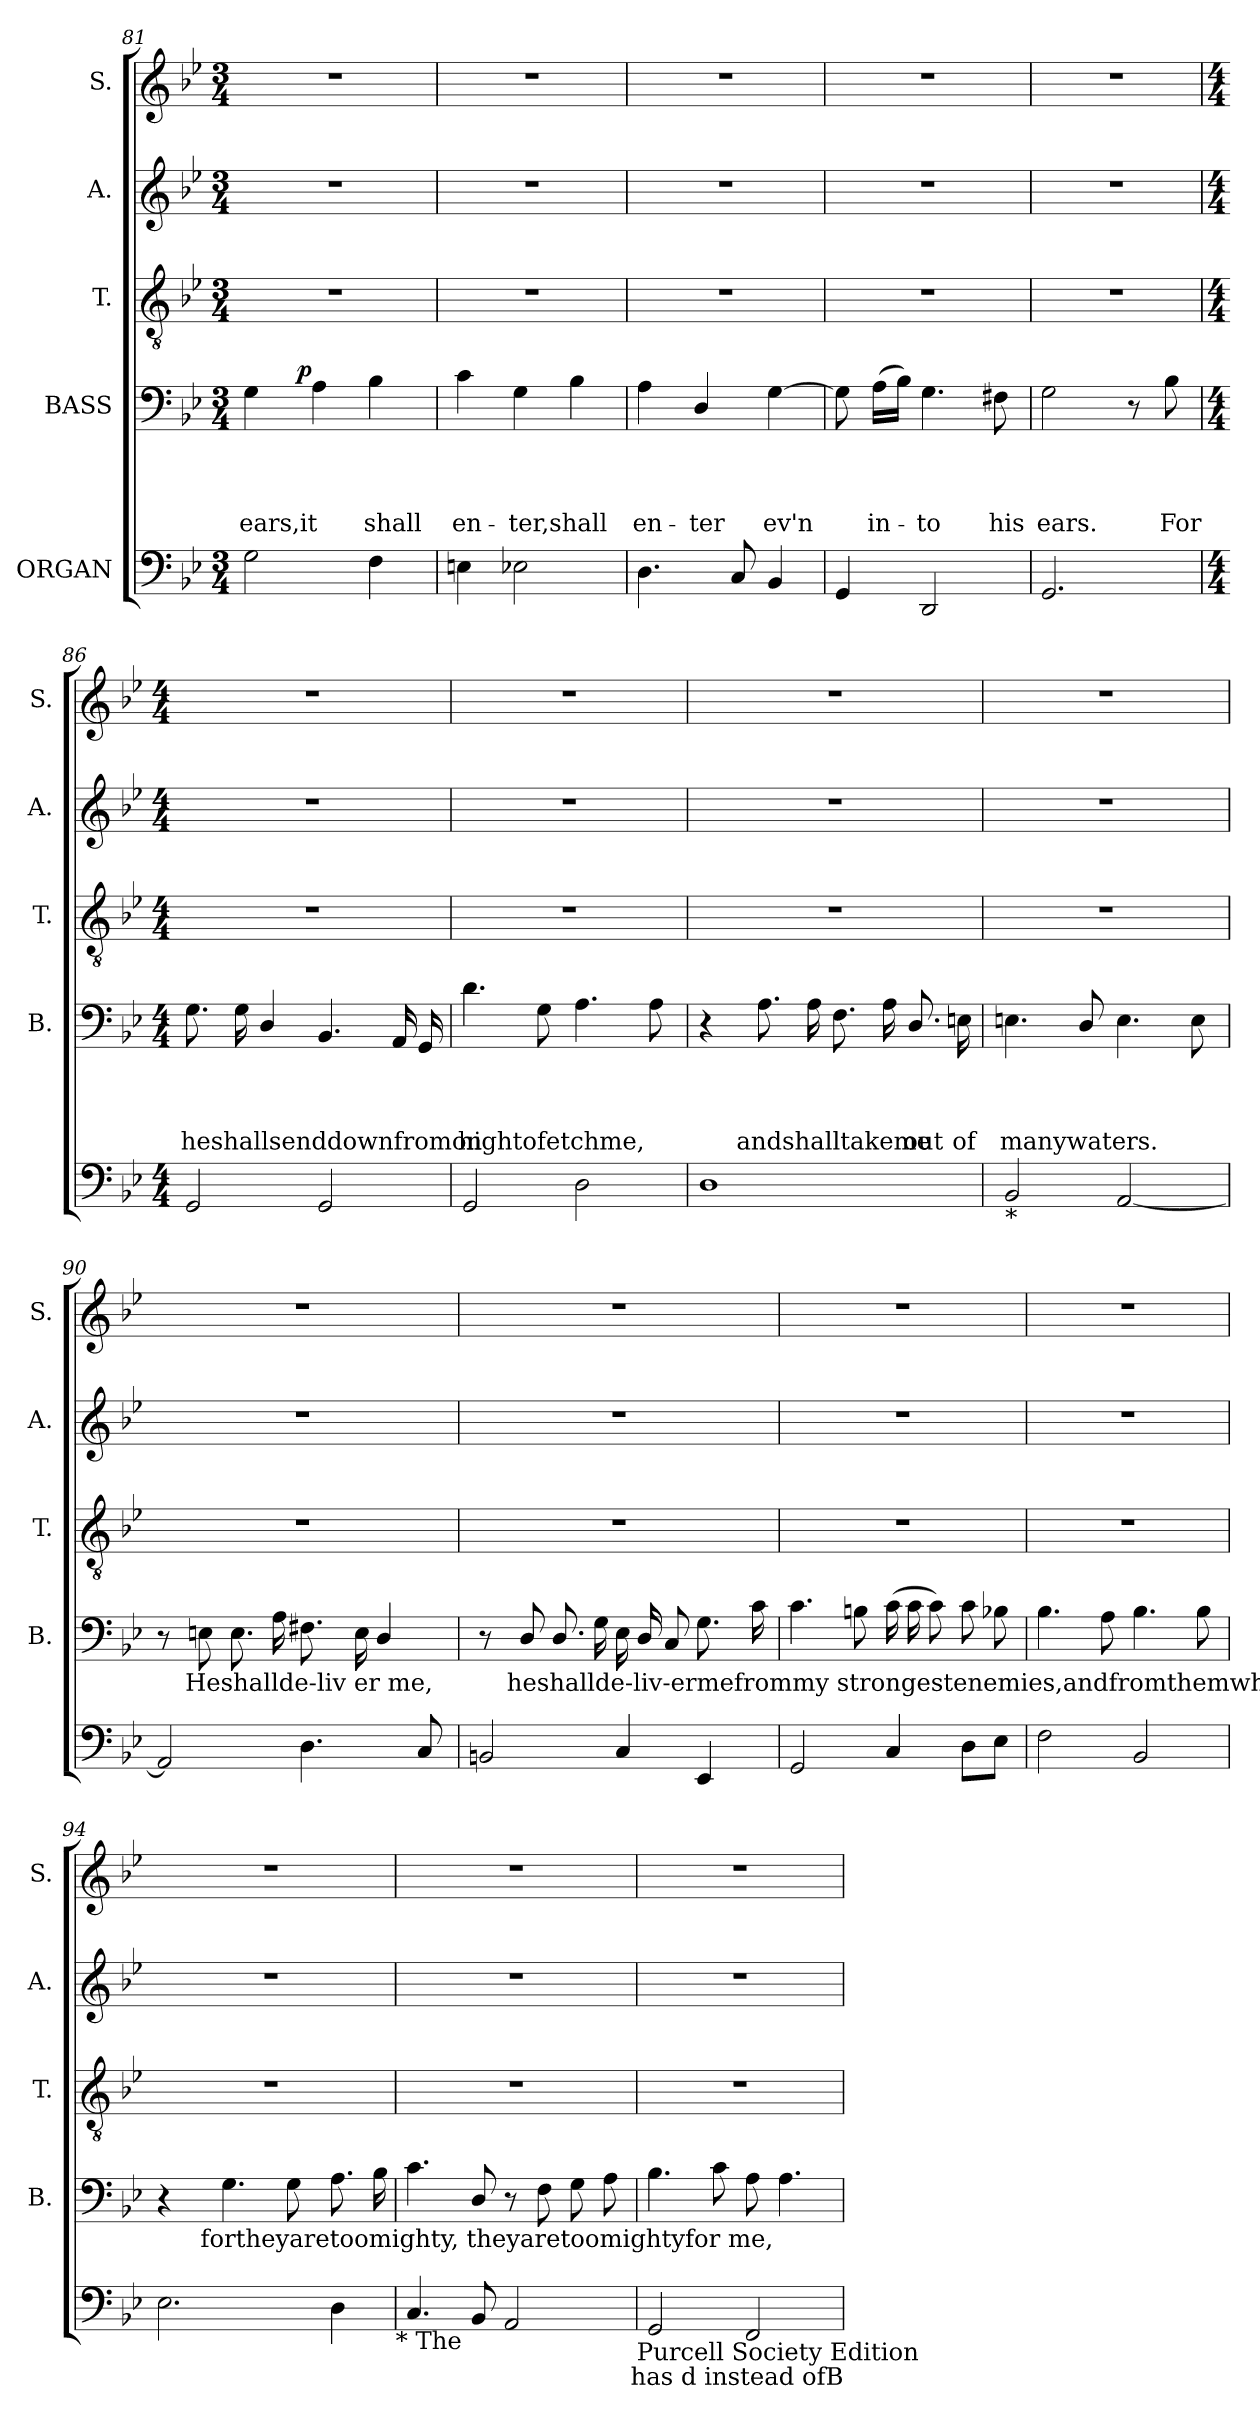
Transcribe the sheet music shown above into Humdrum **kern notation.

**kern	**kern	**text	**text	**text	**text	**dynam	**kern	**kern	**kern
*part5	*part4	*part4	*part4	*part4	*part4	*part4	*part3	*part2	*part1
*staff5	*staff4	*staff4	*staff4	*staff4	*staff4	*staff4	*staff3	*staff2	*staff1
*I"ORGAN	*I"BASS	*	*	*	*	*	*I"T.	*I"A.	*I"S.
*	*I'B.	*	*	*	*	*	*I'T.	*I'A.	*I'S.
*clefF4	*clefF4	*	*	*	*	*	*clefGv2	*clefG2	*clefG2
*k[b-e-]	*k[b-e-]	*	*	*	*	*	*k[b-e-]	*k[b-e-]	*k[b-e-]
*B-:	*B-:	*	*	*	*	*	*B-:	*B-:	*B-:
*M3/4	*M3/4	*	*	*	*	*	*M3/4	*M3/4	*M3/4
=81	=81	=81	=81	=81	=81	=81	=81	=81	=81
!	!	!	!	!	!LO:LY:b	!	!	!	!
*	*^	*	*	*	*	*	*	*	*
2G\	4G\	8..ryy	.	.	.	ears,it	.	2.r	2.r	2.r
!	!	!	!	!	!	!	!LO:DY:a	!	!	!
.	.	2ryy	.	.	.	.	p	.	.	.
.	4A\	.	.	.	.	.	.	.	.	.
!	!	!	!	!	!	!LO:LY:b	!	!	!	!
4F\	4B-\	.	.	.	.	shall	.	.	.	.
.	.	32ryy	.	.	.	.	.	.	.	.
=82	=82	=82	=82	=82	=82	=82	=82	=82	=82	=82
!	!	!	!	!	!	!LO:LY:b	!	!	!	!
*	*v	*v	*	*	*	*	*	*	*	*
4En\	4c\	.	.	.	en-	.	2.r	2.r	2.r
!	!	!	!	!	!LO:LY:b	!	!	!	!
2E-X\	4G\	.	.	.	-ter,shall	.	.	.	.
.	4B-\	.	.	.	.	.	.	.	.
=83	=83	=83	=83	=83	=83	=83	=83	=83	=83
!	!	!	!	!	!LO:LY:b	!	!	!	!
4.D\	4A\	.	.	.	en-	.	2.r	2.r	2.r
!	!	!	!	!	!LO:LY:b:rj	!	!	!	!
.	4D/	.	.	.	-ter	.	.	.	.
8C/	.	.	.	.	.	.	.	.	.
!	!	!	!	!	!LO:LY:b	!	!	!	!
4BB-/	[<4G\	.	.	.	ev'n	.	.	.	.
!!LO:LB:g=z
=84	=84	=84	=84	=84	=84	=84	=84	=84	=84
4GG/	8G\]	.	.	.	.	.	2.r	2.r	2.r
!	!	!	!	!	!LO:LY:b	!	!	!	!
.	(>16A\LL	.	.	.	in-	.	.	.	.
.	16B-\JJ)	.	.	.	.	.	.	.	.
!	!	!	!	!	!LO:LY:b	!	!	!	!
2DD/	4.G\	.	.	.	-to	.	.	.	.
!	!	!	!	!	!LO:LY:b	!	!	!	!
.	8F#X\	.	.	.	his	.	.	.	.
=85	=85	=85	=85	=85	=85	=85	=85	=85	=85
!	!	!	!	!	!LO:LY:b	!	!	!	!
2.GG/	2G\	.	.	.	ears.	.	2.r	2.r	2.r
.	8r	.	.	.	.	.	.	.	.
!	!	!	!	!	!LO:LY:b	!	!	!	!
.	8B-\	.	.	.	For	.	.	.	.
=86	=86	=86	=86	=86	=86	=86	=86	=86	=86
*M4/4	*M4/4	*	*	*	*	*	*M4/4	*M4/4	*M4/4
!	!	!	!	!	!LO:LY:b	!	!	!	!
2GG/	8.G\	.	.	.	heshallsenddownfromon	.	1r	1r	1r
.	16G\	.	.	.	.	.	.	.	.
.	4D/	.	.	.	.	.	.	.	.
2GG/	4.BB-/	.	.	.	.	.	.	.	.
.	16AA/	.	.	.	.	.	.	.	.
.	16GG/	.	.	.	.	.	.	.	.
=87	=87	=87	=87	=87	=87	=87	=87	=87	=87
!	!	!	!	!	!LO:LY:b	!	!	!	!
2GG/	4.d\	.	.	.	hightofetchme,	.	1r	1r	1r
.	8G\	.	.	.	.	.	.	.	.
2D\	4.A\	.	.	.	.	.	.	.	.
.	8A\	.	.	.	.	.	.	.	.
=88	=88	=88	=88	=88	=88	=88	=88	=88	=88
1D	4r	.	.	.	.	.	1r	1r	1r
!	!	!	!	!	!LO:LY:b	!	!	!	!
.	8.A\	.	.	.	andshalltakeme	.	.	.	.
.	16A\	.	.	.	.	.	.	.	.
.	8.F\	.	.	.	.	.	.	.	.
.	16A\	.	.	.	.	.	.	.	.
!	!	!	!	!	!LO:LY:b	!	!	!	!
.	8.D/	.	.	.	out	.	.	.	.
!	!	!	!	!	!LO:LY:b	!	!	!	!
.	16En\	.	.	.	of	.	.	.	.
=89	=89	=89	=89	=89	=89	=89	=89	=89	=89
!LO:TX:b:t=*	!	!	!	!	!	!	!	!	!
!	!	!	!	!	!LO:LY:b	!	!	!	!
2BB-/	4.En\	.	.	.	manywaters.	.	1r	1r	1r
.	8D/	.	.	.	.	.	.	.	.
[<2AA/	4.E\	.	.	.	.	.	.	.	.
.	8E\	.	.	.	.	.	.	.	.
!!LO:LB:g=z
=90	=90	=90	=90	=90	=90	=90	=90	=90	=90
*	*^	*	*	*	*	*	*	*	*
2AA/]	8r	16.ryy	.	.	.	.	.	1r	1r	1r
!	!	!LO:TX:b:t=Heshallde-liv er me,	!	!	!	!	!	!	!	!
.	.	2ryy	.	.	.	.	.	.	.	.
.	8En\	.	.	.	.	.	.	.	.	.
.	8.E\	.	.	.	.	.	.	.	.	.
.	16A\	.	.	.	.	.	.	.	.	.
4.D\	8.F#X\	.	.	.	.	.	.	.	.	.
.	.	4ryy	.	.	.	.	.	.	.	.
.	16E\	.	.	.	.	.	.	.	.	.
.	4D/	.	.	.	.	.	.	.	.	.
.	.	8ryy	.	.	.	.	.	.	.	.
8C/	.	.	.	.	.	.	.	.	.	.
.	.	32ryy	.	.	.	.	.	.	.	.
=91	=91	=91	=91	=91	=91	=91	=91	=91	=91	=91
2BBn/	8r	16.ryy	.	.	.	.	.	1r	1r	1r
!	!	!LO:TX:b:t=heshallde-liv-ermefrommy strongestenemies,andfromthemwhichhate me&colon;	!	!	!	!	!	!	!	!
.	.	2ryy	.	.	.	.	.	.	.	.
.	8D/	.	.	.	.	.	.	.	.	.
.	8.D/	.	.	.	.	.	.	.	.	.
.	16G\	.	.	.	.	.	.	.	.	.
4C/	16E-\	.	.	.	.	.	.	.	.	.
.	16D/	.	.	.	.	.	.	.	.	.
.	.	4ryy	.	.	.	.	.	.	.	.
.	8C/	.	.	.	.	.	.	.	.	.
4EE-/	8.G\	.	.	.	.	.	.	.	.	.
.	.	8ryy	.	.	.	.	.	.	.	.
.	16c\	.	.	.	.	.	.	.	.	.
.	.	32ryy	.	.	.	.	.	.	.	.
*	*v	*v	*	*	*	*	*	*	*	*
=92	=92	=92	=92	=92	=92	=92	=92	=92	=92
2GG/	4.c\	.	.	.	.	.	1r	1r	1r
.	8Bn\	.	.	.	.	.	.	.	.
4C/	(<16c\	.	.	.	.	.	.	.	.
.	16c\	.	.	.	.	.	.	.	.
.	8c\)	.	.	.	.	.	.	.	.
8D\L	8c\	.	.	.	.	.	.	.	.
8E-\J	8B-X\	.	.	.	.	.	.	.	.
=93	=93	=93	=93	=93	=93	=93	=93	=93	=93
2F\	4.B-\	.	.	.	.	.	1r	1r	1r
.	8A\	.	.	.	.	.	.	.	.
2BB-/	4.B-\	.	.	.	.	.	.	.	.
.	8B-\	.	.	.	.	.	.	.	.
!!LO:LB:g=z
=94	=94	=94	=94	=94	=94	=94	=94	=94	=94
*	*^	*	*	*	*	*	*	*	*
2.E-\	4r	8.ryy	.	.	.	.	.	1r	1r	1r
!	!	!LO:TX:b:t=fortheyaretoomighty, theyaretoomightyfor me,	!	!	!	!	!	!	!	!
.	.	2ryy	.	.	.	.	.	.	.	.
.	4.G\	.	.	.	.	.	.	.	.	.
.	8G\	.	.	.	.	.	.	.	.	.
.	.	4ryy	.	.	.	.	.	.	.	.
4D\	8.A\	.	.	.	.	.	.	.	.	.
.	16B-\	16ryy	.	.	.	.	.	.	.	.
!LO:TX:b:t=* The	!	!	!	!	!	!	!	!	!	!
*	*v	*v	*	*	*	*	*	*	*	*
=95	=95	=95	=95	=95	=95	=95	=95	=95	=95
4.C/	4.c\	.	.	.	.	.	1r	1r	1r
8BB-/	8D/	.	.	.	.	.	.	.	.
2AA/	8r	.	.	.	.	.	.	.	.
.	8F\	.	.	.	.	.	.	.	.
.	8G\	.	.	.	.	.	.	.	.
.	8A\	.	.	.	.	.	.	.	.
!LO:TX:b:t=Purcell Society Edition	!	!	!	!	!	!	!	!	!
=96	=96	=96	=96	=96	=96	=96	=96	=96	=96
2GG/	4.B-\	.	.	.	.	.	1r	1r	1r
.	8c\	.	.	.	.	.	.	.	.
2FF/	8A\	.	.	.	.	.	.	.	.
.	4.A\	.	.	.	.	.	.	.	.
!LO:TX:b:t=has d instead ofB	!	!	!	!	!	!	!	!	!
=	=	=	=	=	=	=	=	=	=
*-	*-	*-	*-	*-	*-	*-	*-	*-	*-
